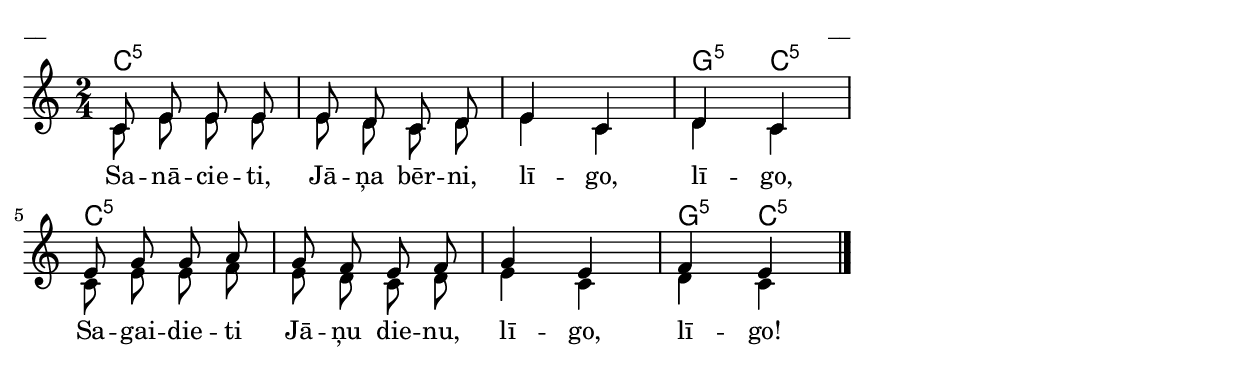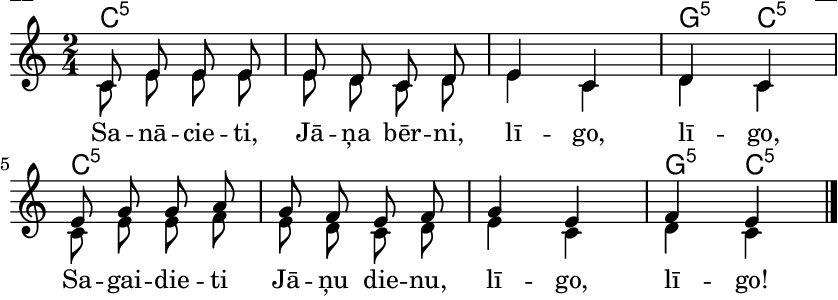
\version "2.13.18"
#(ly:set-option 'crop #t)

%\header {
%    title = "Sanācieti Jāņa bērni"
%}
\paper {
line-width = 14\cm
left-margin = 0.4\cm
between-system-padding = 0.1\cm
between-system-space = 0.1\cm
}
\layout {
indent = #0
ragged-last = ##f
}


voiceA = \transpose d c { \relative c' {
\clef "treble"
\key d \major
\time 2/4
d8 fis fis fis | fis8 e d e | fis4 d | e4 d |
fis8 a a b | a8 g fis g | a4 fis | g4 fis |
\bar "|."
} }

lyricA = \lyricmode {
Sa -- nā -- cie -- ti, Jā -- ņa bēr -- ni, lī -- go, lī -- go, 
Sa -- gai -- die -- ti Jā -- ņu die -- nu, lī -- go, lī -- go!
}

voiceB = \transpose d c { \relative c' {
\clef "treble"
\key d \major
\time 2/4
d8 fis fis fis | fis8 e d e | fis4 d | e4 d |
d8 fis fis g | fis8 e d e | fis4 d | e4 d |
} }

chordsA = \chordmode {
\time 2/4
c2:5 | c2:5 | c2:5 | g4:5 c4:5 | 
c2:5 | c2:5 | c2:5 | g4:5 c4:5 |
}

fullScore = <<
\new ChordNames { 
\set chordChanges = ##t
\chordsA 
}
\new Staff {
<<
\new Voice = "voiceA" { \voiceOne \autoBeamOff \voiceA }
\new Lyrics \lyricsto "voiceA" \lyricA
\new Voice = "voiceB" { \voiceTwo \autoBeamOff \voiceB }
>>
}
>>

\score {
\fullScore
\header { piece = "__" opus = "__" }
}
\markup { \with-color #(x11-color 'white) \sans \smaller "__" }
\score {
\unfoldRepeats
\fullScore
\midi {
\context { \Staff \remove "Staff_performer" }
\context { \Voice \consists "Staff_performer" }
}
}


